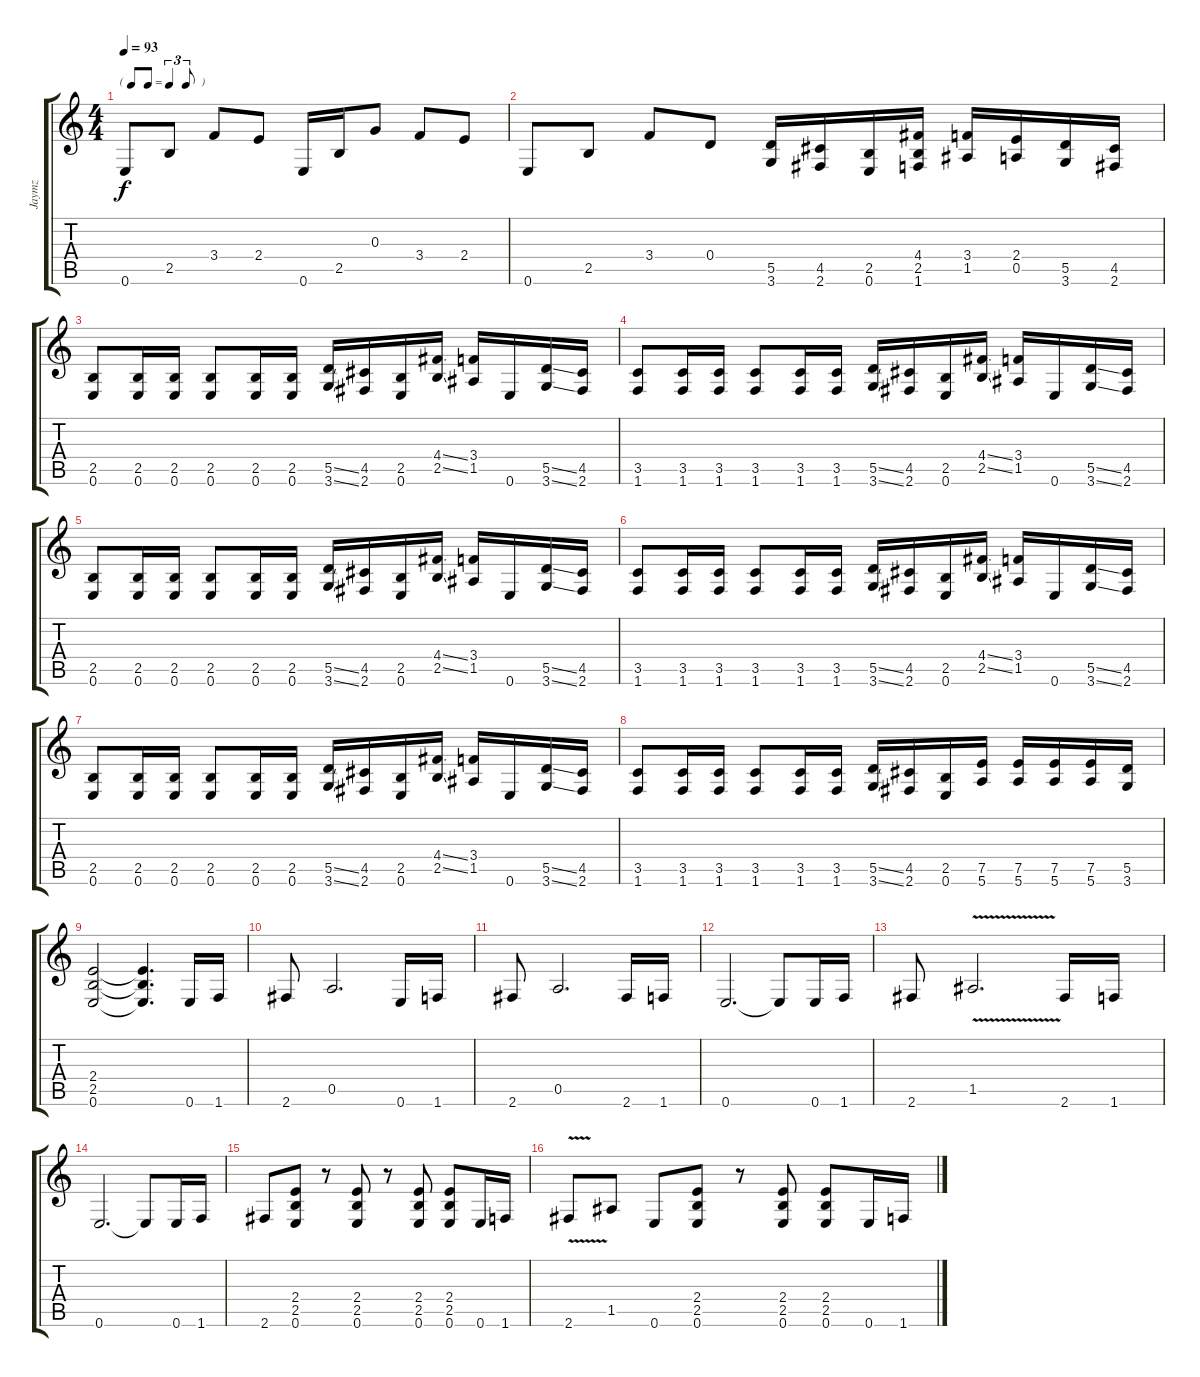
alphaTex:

\track ("Jaymz" "Jaymz") {instrument distortionguitar}
\staff {score tabs}
\tuning (E4 B3 G3 D3 A2 E2) {hide}
\ts (4 4)
\tf triplet8th
\tempo 93
\clef g2
\ks c
0.6.8{dy f} 2.5.8 3.4.8 2.4.8 0.6.16 2.5.16 0.3.8 3.4.8 2.4.8 |
0.6.8 2.5.8 3.4.8 0.4.8 (5.5 3.6).16 (4.5 2.6).16 (2.5 0.6).16 (4.4 2.5 1.6).16 (3.4 1.5).16 (2.4 0.5).16 (5.5 3.6).16 (4.5 2.6).16 |
(2.5 0.6).8 (2.5 0.6).16 (2.5 0.6).16 (2.5 0.6).8 (2.5 0.6).16 (2.5 0.6).16 (5.5{ss} 3.6{ss}).16 (4.5 2.6).16 (2.5 0.6).16 (4.4{ss} 2.5{ss}).16 (3.4 1.5).16 0.6.16 (5.5{ss} 3.6{ss}).16 (4.5 2.6).16 |
(3.5 1.6).8 (3.5 1.6).16 (3.5 1.6).16 (3.5 1.6).8 (3.5 1.6).16 (3.5 1.6).16 (5.5{ss} 3.6{ss}).16 (4.5 2.6).16 (2.5 0.6).16 (4.4{ss} 2.5{ss}).16 (3.4 1.5).16 0.6.16 (5.5{ss} 3.6{ss}).16 (4.5 2.6).16 |
(2.5 0.6).8 (2.5 0.6).16 (2.5 0.6).16 (2.5 0.6).8 (2.5 0.6).16 (2.5 0.6).16 (5.5{ss} 3.6{ss}).16 (4.5 2.6).16 (2.5 0.6).16 (4.4{ss} 2.5{ss}).16 (3.4 1.5).16 0.6.16 (5.5{ss} 3.6{ss}).16 (4.5 2.6).16 |
(3.5 1.6).8 (3.5 1.6).16 (3.5 1.6).16 (3.5 1.6).8 (3.5 1.6).16 (3.5 1.6).16 (5.5{ss} 3.6{ss}).16 (4.5 2.6).16 (2.5 0.6).16 (4.4{ss} 2.5{ss}).16 (3.4 1.5).16 0.6.16 (5.5{ss} 3.6{ss}).16 (4.5 2.6).16 |
(2.5 0.6).8 (2.5 0.6).16 (2.5 0.6).16 (2.5 0.6).8 (2.5 0.6).16 (2.5 0.6).16 (5.5{ss} 3.6{ss}).16 (4.5 2.6).16 (2.5 0.6).16 (4.4{ss} 2.5{ss}).16 (3.4 1.5).16 0.6.16 (5.5{ss} 3.6{ss}).16 (4.5 2.6).16 |
(3.5 1.6).8 (3.5 1.6).16 (3.5 1.6).16 (3.5 1.6).8 (3.5 1.6).16 (3.5 1.6).16 (5.5{ss} 3.6{ss}).16 (4.5 2.6).16 (2.5 0.6).16 (7.5 5.6).16 (7.5 5.6).16 (7.5 5.6).16 (7.5 5.6).16 (5.5 3.6).16 |
(2.4 2.5 0.6).2 (2.4{t} 2.5{t} 0.6{t}).4{d} 0.6.16 1.6.16 |
2.6.8 0.5.2{d} 0.6.16 1.6.16 |
2.6.8 0.5.2{d} 2.6.16 1.6.16 |
0.6.2{d} 0.6{t}.8 0.6.16 1.6.16 |
2.6.8 1.5{v}.2{d} 2.6.16 1.6.16 |
0.6.2{d} 0.6{t}.8 0.6.16 1.6.16 |
2.6.8 (2.4 2.5 0.6).8 r.8 (2.4 2.5 0.6).8 r.8 (2.4 2.5 0.6).8 (2.4 2.5 0.6).8 0.6.16 1.6.16 |
2.6{v}.8 1.5.8 0.6.8 (2.4 2.5 0.6).8 r.8 (2.4 2.5 0.6).8 (2.4 2.5 0.6).8 0.6.16 1.6.16
